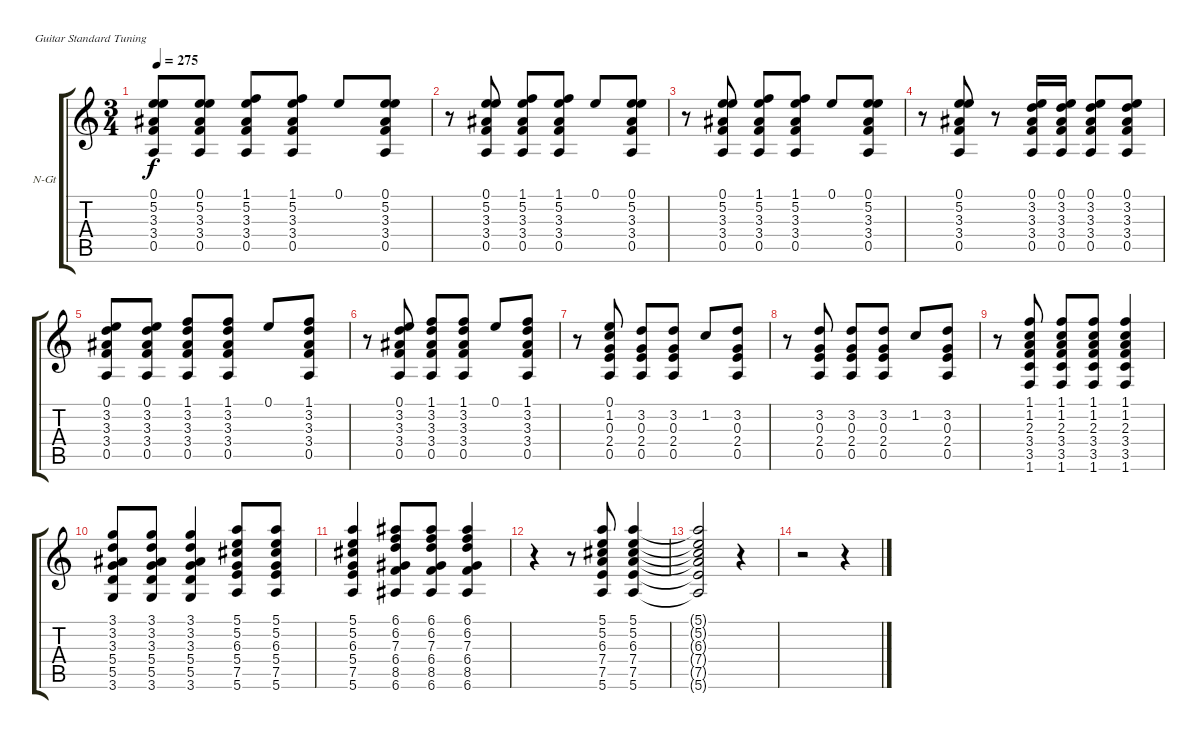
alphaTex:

\bracketExtendMode groupsimilarinstruments
\firstSystemTrackNameOrientation horizontal
\otherSystemsTrackNameOrientation horizontal
\track ("" "N-Gt") {instrument acousticguitarnylon}
\staff {score tabs}
\tuning (E4 B3 G3 D3 A2 E2)
\ts (3 4)
\tempo 275
\clef g2
\ks c
(0.1 5.2 3.3 3.4 0.5).8{dy f} (0.1 5.2 3.3 3.4 0.5).8 (1.1 5.2 3.3 3.4 0.5).8 (1.1 5.2 3.3 3.4 0.5).8 0.1.8 (0.1 5.2 3.3 3.4 0.5).8 |
r.8 (0.1 5.2 3.3 3.4 0.5).8 (1.1 5.2 3.3 3.4 0.5).8 (1.1 5.2 3.3 3.4 0.5).8 0.1.8 (0.1 5.2 3.3 3.4 0.5).8 |
r.8 (0.1 5.2 3.3 3.4 0.5).8 (1.1 5.2 3.3 3.4 0.5).8 (1.1 5.2 3.3 3.4 0.5).8 0.1.8 (0.1 5.2 3.3 3.4 0.5).8 |
r.8 (0.1 5.2 3.3 3.4 0.5).8 r.8 (0.1 3.2 3.3 3.4 0.5).16 (0.1 3.2 3.3 3.4 0.5).16 (0.1 3.2 3.3 3.4 0.5).8 (0.1 3.2 3.3 3.4 0.5).8 |
(0.1 3.2 3.3 3.4 0.5).8 (0.1 3.2 3.3 3.4 0.5).8 (1.1 3.2 3.3 3.4 0.5).8 (1.1 3.2 3.3 3.4 0.5).8 0.1.8 (1.1 3.2 3.3 3.4 0.5).8 |
r.8 (0.1 3.2 3.3 3.4 0.5).8 (1.1 3.2 3.3 3.4 0.5).8 (1.1 3.2 3.3 3.4 0.5).8 0.1.8 (1.1 3.2 3.3 3.4 0.5).8 |
r.8 (0.1 1.2 0.3 2.4 0.5).8 (3.2 0.3 2.4 0.5).8 (3.2 0.3 2.4 0.5).8 1.2.8 (3.2 0.3 2.4 0.5).8 |
r.8 (3.2 0.3 2.4 0.5).8 (3.2 0.3 2.4 0.5).8 (3.2 0.3 2.4 0.5).8 1.2.8 (3.2 0.3 2.4 0.5).8 |
r.8 (1.1 1.2 2.3 3.4 3.5 1.6).8 (1.1 1.2 2.3 3.4 3.5 1.6).8 (1.1 1.2 2.3 3.4 3.5 1.6).8 (1.1 1.2 2.3 3.4 3.5 1.6).4 |
(3.1 3.2 3.3 5.4 5.5 3.6).8 (3.1 3.2 3.3 5.4 5.5 3.6).8 (3.1 3.2 3.3 5.4 5.5 3.6).4 (5.1 5.2 6.3 5.4 7.5 5.6).8 (5.1 5.2 6.3 5.4 7.5 5.6).8 |
(5.1 5.2 6.3 5.4 7.5 5.6).4 (6.1 6.2 7.3 6.4 8.5 6.6).8 (6.1 6.2 7.3 6.4 8.5 6.6).8 (6.1 6.2 7.3 6.4 8.5 6.6).4 |
r.4 r.8 (5.1 5.2 6.3 7.4 7.5 5.6).8 (5.1 5.2 6.3 7.4 7.5 5.6).4 |
(5.1{t} 5.2{t} 6.3{t} 7.4{t} 7.5{t} 5.6{t}).2 r.4 |
r.2 r.4
